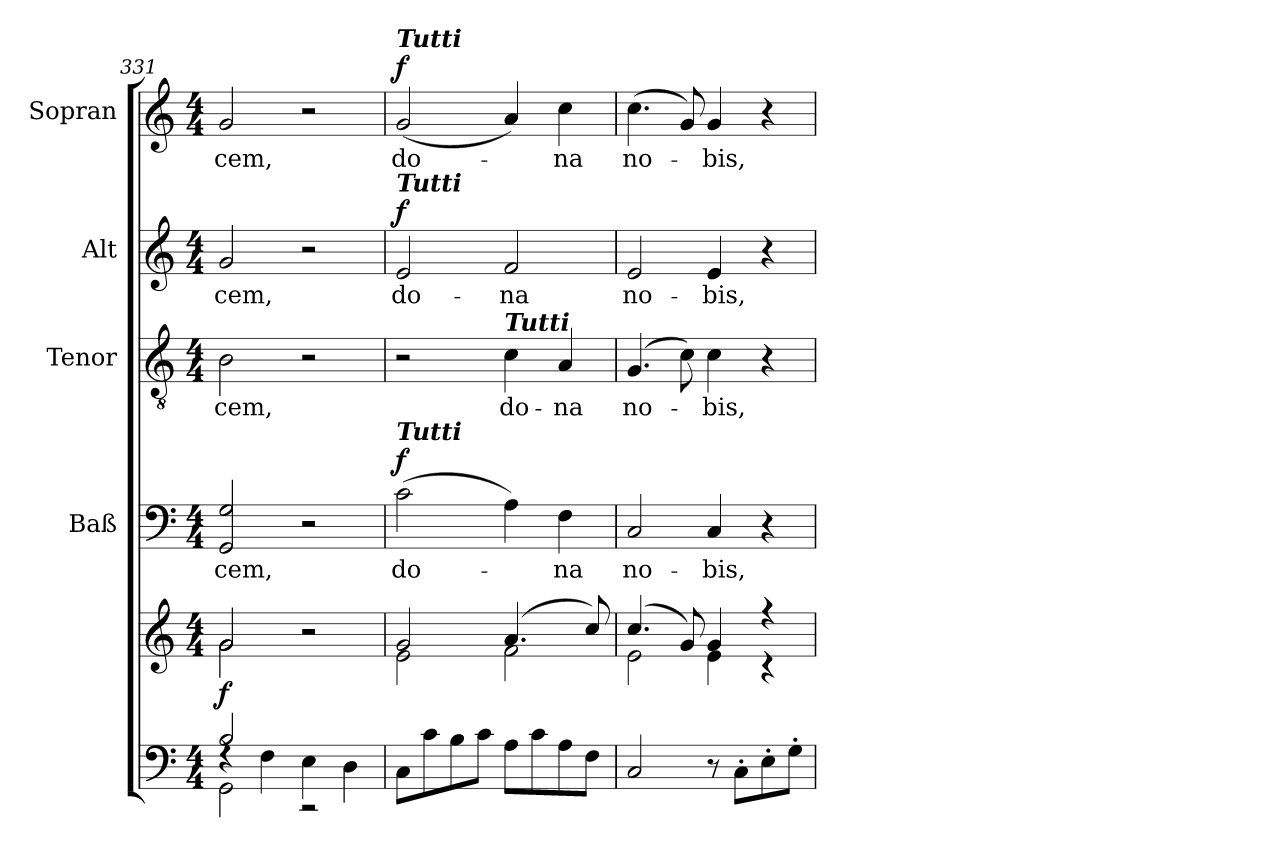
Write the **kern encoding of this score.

**kern	**kern	**dynam	**kern	**text	**dynam	**kern	**text	**kern	**text	**dynam	**kern	**text	**dynam
*part5	*part5	*part5	*part4	*part4	*part4	*part3	*part3	*part2	*part2	*part2	*part1	*part1	*part1
*staff6	*staff5	*staff5/6	*staff4	*staff4	*staff4	*staff3	*staff3	*staff2	*staff2	*staff2	*staff1	*staff1	*staff1
*	*	*	*I"Baß	*	*	*I"Tenor	*	*I"Alt	*	*	*I"Sopran	*	*
*	*	*	*I'Baß	*	*	*I'Ten	*	*I'Alt	*	*	*I'Sop	*	*
*clefF4	*clefG2	*	*clefF4	*	*	*clefGv2	*	*clefG2	*	*	*clefG2	*	*
*k[]	*k[]	*	*k[]	*	*	*k[]	*	*k[]	*	*	*k[]	*	*
*C:	*C:	*	*C:	*	*	*C:	*	*C:	*	*	*C:	*	*
*M4/4	*M4/4	*	*M4/4	*	*	*M4/4	*	*M4/4	*	*	*M4/4	*	*
=331	=331	=331	=331	=331	=331	=331	=331	=331	=331	=331	=331	=331	=331
*^	*^	*	*	*	*	*	*	*	*	*	*	*	*
*	*^	*	*	*	*	*	*	*	*	*	*	*	*	*	*
!	!	!	!	!	!LO:DY:b	!	!LO:LY:b	!	!	!LO:LY:b	!	!LO:LY:b	!	!	!LO:LY:b	!
2B/	2GG\	4rE	2g/	2g\	f	2GG/ 2G/	-cem,	.	2B\	-cem,	2g/	-cem,	.	2g/	-cem,	.
.	.	4F\	.	.	.	.	.	.	.	.	.	.	.	.	.	.
2ryy	2rDD	4E\	2r	2ryy	.	2r	.	.	2r	.	2r	.	.	2r	.	.
.	.	4D\	.	.	.	.	.	.	.	.	.	.	.	.	.	.
=332	=332	=332	=332	=332	=332	=332	=332	=332	=332	=332	=332	=332	=332	=332	=332	=332
!	!	!	!	!	!	!	!	!	!	!	!	!	!	!LO:TX:a:Bi:t=Tutti	!	!
!	!	!	!	!	!	!	!	!	!	!	!LO:TX:a:Bi:t=Tutti	!	!	!	!	!
!	!	!	!	!	!	!LO:TX:a:Bi:t=Tutti	!	!	!	!	!	!	!	!	!	!
!	!	!	!	!	!	!	!LO:LY:b	!LO:DY:a	!	!	!	!LO:LY:b	!LO:DY:a	!	!LO:LY:b	!LO:DY:a
*v	*v	*v	*	*	*	*	*	*	*	*	*	*	*	*	*	*
8C\L	2g/	2e\	.	(>2c\	do-	f	2r	.	2e/	do-	f	(<2g/	do-	f
8c\	.	.	.	.	.	.	.	.	.	.	.	.	.	.
8B\	.	.	.	.	.	.	.	.	.	.	.	.	.	.
8c\J	.	.	.	.	.	.	.	.	.	.	.	.	.	.
!	!	!	!	!	!	!	!LO:TX:a:Bi:t=Tutti	!	!	!	!	!	!	!
!	!	!	!	!	!	!	!	!LO:LY:b	!	!LO:LY:b	!	!	!	!
8A\L	(4.a/	2f\	.	4A\)	.	.	4c\	do-	2f/	-na	.	4a/)	.	.
8c\	.	.	.	.	.	.	.	.	.	.	.	.	.	.
!	!	!	!	!	!LO:LY:b	!	!	!LO:LY:b	!	!	!	!	!LO:LY:b	!
8A\	.	.	.	4F\	-na	.	4A/	-na	.	.	.	4cc\	-na	.
8F\J	8cc/)	.	.	.	.	.	.	.	.	.	.	.	.	.
=333	=333	=333	=333	=333	=333	=333	=333	=333	=333	=333	=333	=333	=333	=333
!	!	!	!	!	!LO:LY:b	!	!	!LO:LY:b	!	!LO:LY:b	!	!	!LO:LY:b	!
2C/	(4.cc/	2e\	.	2C/	no-	.	(4.G/	no-	2e/	no-	.	(>4.cc\	no-	.
.	8g/)	.	.	.	.	.	8c\)	.	.	.	.	8g/)	.	.
!	!	!	!	!	!LO:LY:b	!	!	!LO:LY:b	!	!LO:LY:b	!	!	!LO:LY:b	!
8r	4g/	4e\	.	4C/	-bis,	.	4c\	-bis,	4e/	-bis,	.	4g/	-bis,	.
8C'>\L	.	.	.	.	.	.	.	.	.	.	.	.	.	.
8E'>\	4r	4r	.	4r	.	.	4r	.	4r	.	.	4r	.	.
8G'>\J	.	.	.	.	.	.	.	.	.	.	.	.	.	.
*	*v	*v	*	*	*	*	*	*	*	*	*	*	*	*
=	=	=	=	=	=	=	=	=	=	=	=	=	=
*-	*-	*-	*-	*-	*-	*-	*-	*-	*-	*-	*-	*-	*-
